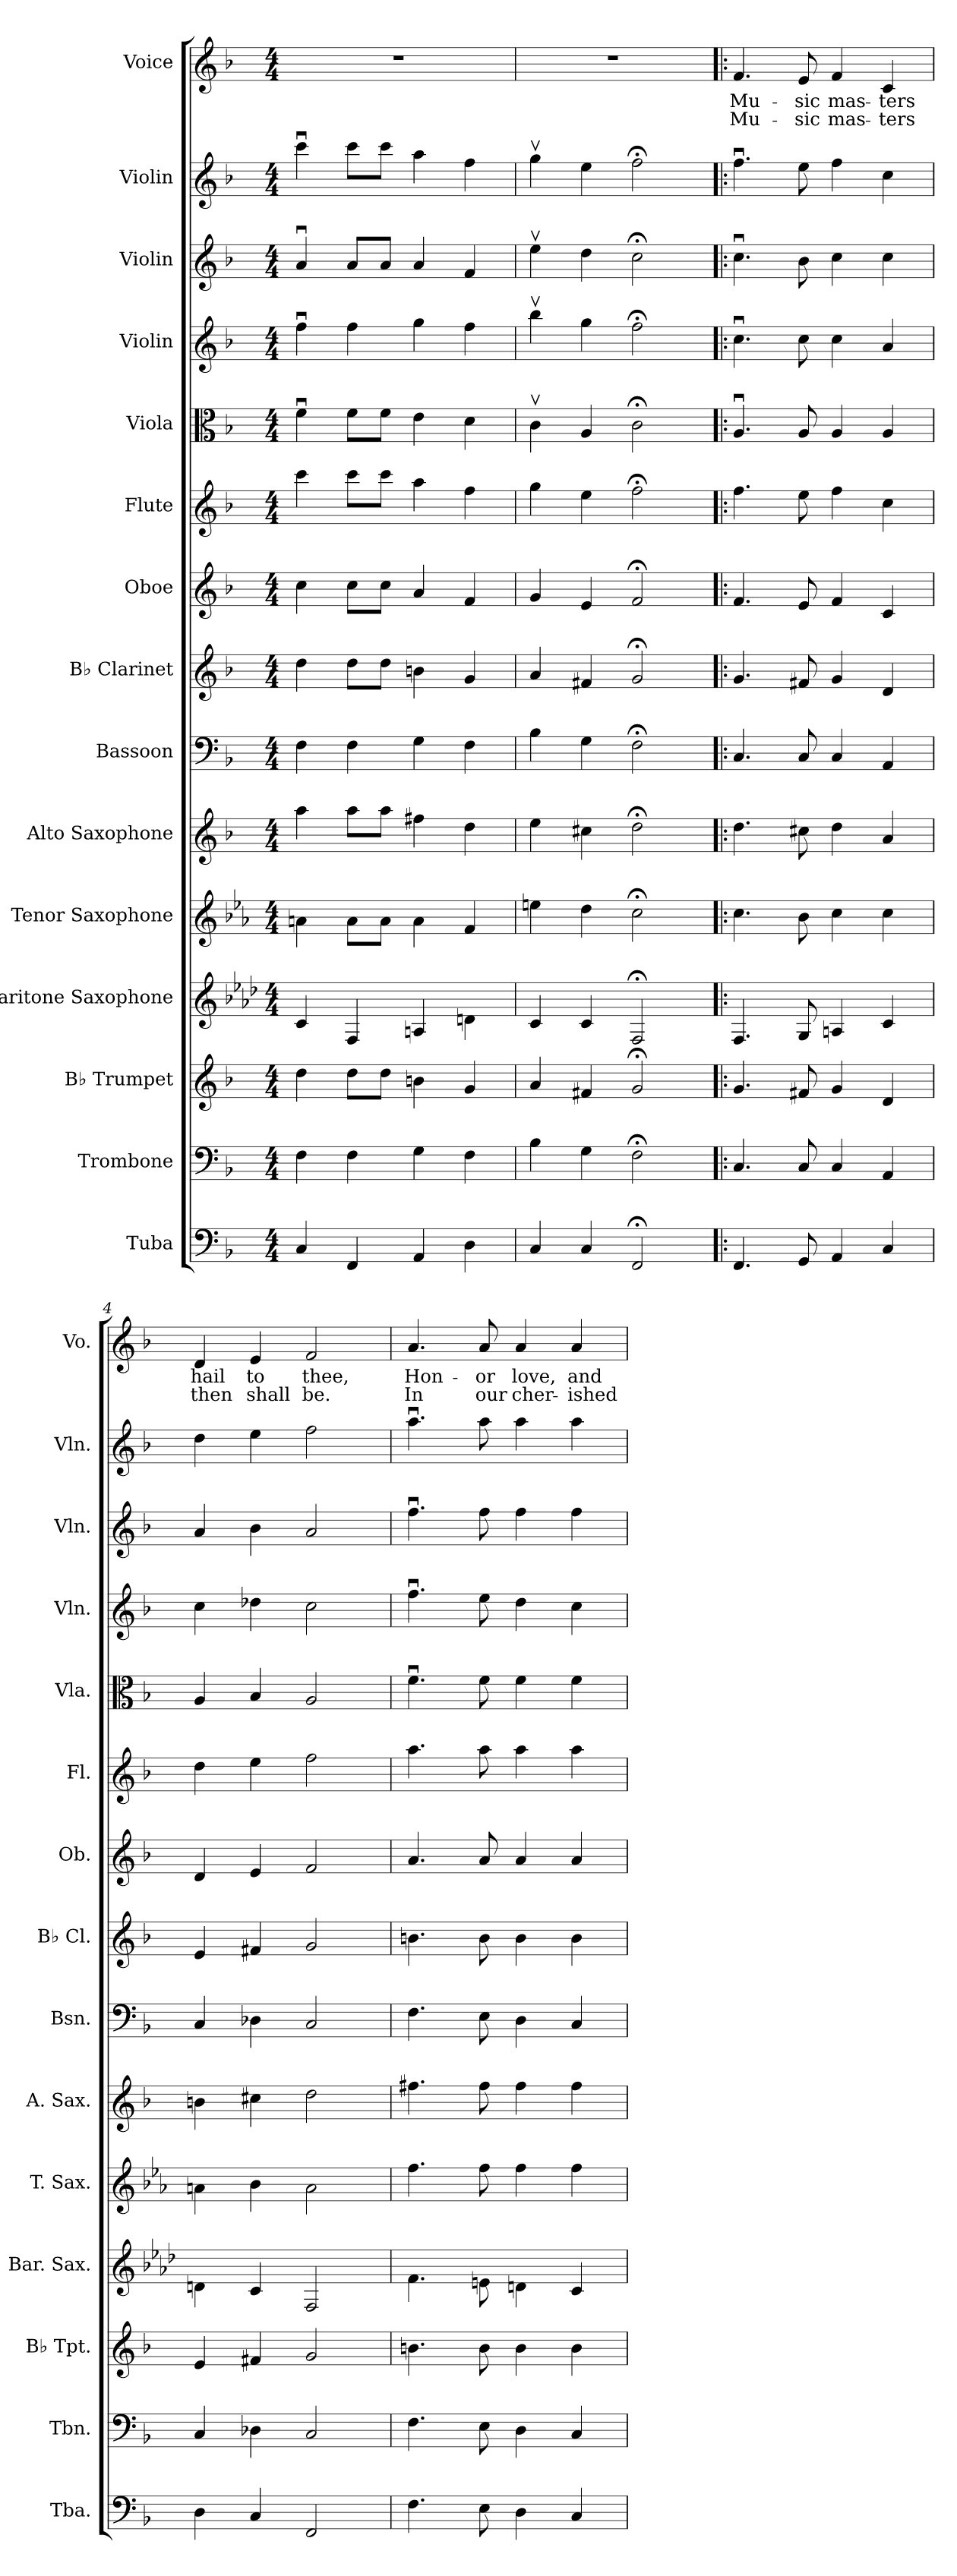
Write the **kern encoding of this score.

**kern	**kern	**kern	**kern	**kern	**kern	**kern	**kern	**kern	**kern	**kern	**kern	**kern	**kern	**kern	**text	**text
*part15	*part14	*part13	*part12	*part11	*part10	*part9	*part8	*part7	*part6	*part5	*part4	*part3	*part2	*part1	*part1	*part1
*staff15	*staff14	*staff13	*staff12	*staff11	*staff10	*staff9	*staff8	*staff7	*staff6	*staff5	*staff4	*staff3	*staff2	*staff1	*staff1	*staff1
*I"Tuba	*I"Trombone	*I"B♭ Trumpet	*I"Baritone Saxophone	*I"Tenor Saxophone	*I"Alto Saxophone	*I"Bassoon	*I"B♭ Clarinet	*I"Oboe	*I"Flute	*I"Viola	*I"Violin	*I"Violin	*I"Violin	*I"Voice	*	*
*I'Tba.	*I'Tbn.	*I'B♭ Tpt.	*I'Bar. Sax.	*I'T. Sax.	*I'A. Sax.	*I'Bsn.	*I'B♭ Cl.	*I'Ob.	*I'Fl.	*I'Vla.	*I'Vln.	*I'Vln.	*I'Vln.	*I'Vo.	*	*
*clefF4	*clefF4	*clefG2	*clefG2	*clefG2	*clefG2	*clefF4	*clefG2	*clefG2	*clefG2	*clefC3	*clefG2	*clefG2	*clefG2	*clefG2	*	*
*	*	*ITrd1c2	*ITrd12c21	*ITrd8c14	*ITrd5c9	*	*ITrd1c2	*	*	*	*	*	*	*	*	*
*k[b-]	*k[b-]	*k[b-e-a-]	*k[b-e-a-d-]	*k[b-e-a-]	*k[b-e-a-d-]	*k[b-]	*k[b-e-a-]	*k[b-]	*k[b-]	*k[b-]	*k[b-]	*k[b-]	*k[b-]	*k[b-]	*	*
*M4/4	*M4/4	*M4/4	*M4/4	*M4/4	*M4/4	*M4/4	*M4/4	*M4/4	*M4/4	*M4/4	*M4/4	*M4/4	*M4/4	*M4/4	*	*
=1	=1	=1	=1	=1	=1	=1	=1	=1	=1	=1	=1	=1	=1	=1	=1	=1
4C/	4F\	4cc\	4C/	4An\	4cc\	4F\	4cc\	4cc\	4ccc\	4fu\	4ffu\	4au/	4cccu\	1r	.	.
4FF/	4F\	8cc\L	4FF/	8A\L	8cc\L	4F\	8cc\L	8cc\L	8ccc\L	8f\L	4ff\	8a/L	8ccc\L	.	.	.
.	.	8cc\J	.	8A\J	8cc\J	.	8cc\J	8cc\J	8ccc\J	8f\J	.	8a/J	8ccc\J	.	.	.
4AA/	4G\	4an\	4AAn/	4A\	4an\	4G\	4an\	4a/	4aa\	4e\	4gg\	4a/	4aa\	.	.	.
4D\	4F\	4f/	4Dn\	4F/	4f\	4F\	4f/	4f/	4ff\	4d\	4ff\	4f/	4ff\	.	.	.
=2	=2	=2	=2	=2	=2	=2	=2	=2	=2	=2	=2	=2	=2	=2	=2	=2
4C/	4B-\	4g/	4C/	4en\	4g\	4B-\	4g/	4g/	4gg\	4cv\	4bb-v\	4eev\	4ggv\	1r	.	.
4C/	4G\	4en/	4C/	4d\	4en\	4G\	4en/	4e/	4ee\	4A/	4gg\	4dd\	4ee\	.	.	.
2FF;</	2F;<\	2f;</	2FF;</	2c;<\	2f;<\	2F;<\	2f;</	2f;</	2ff;<\	2c;<\	2ff;<\	2cc;<\	2ff;<\	.	.	.
=3!|:	=3!|:	=3!|:	=3!|:	=3!|:	=3!|:	=3!|:	=3!|:	=3!|:	=3!|:	=3!|:	=3!|:	=3!|:	=3!|:	=3!|:	=3!|:	=3!|:
!	!	!	!	!	!	!	!	!	!	!	!	!	!	!	!LO:LY:b	!LO:LY:b
4.FF/	4.C/	4.f/	4.FF/	4.c\	4.f\	4.C/	4.f/	4.f/	4.ff\	4.Au/	4.ccu\	4.ccu\	4.ffu\	4.f/	Mu-	Mu-
!	!	!	!	!	!	!	!	!	!	!	!	!	!	!	!LO:LY:b	!LO:LY:b
8GG/	8C/	8en/	8GG/	8B-\	8en\	8C/	8en/	8e/	8ee\	8A/	8cc\	8b-\	8ee\	8e/	-sic	-sic
!	!	!	!	!	!	!	!	!	!	!	!	!	!	!	!LO:LY:b	!LO:LY:b
4AA/	4C/	4f/	4AAn/	4c\	4f\	4C/	4f/	4f/	4ff\	4A/	4cc\	4cc\	4ff\	4f/	mas-	mas-
!	!	!	!	!	!	!	!	!	!	!	!	!	!	!	!LO:LY:b	!LO:LY:b
4C/	4AA/	4c/	4C/	4c\	4c/	4AA/	4c/	4c/	4cc\	4A/	4a/	4cc\	4cc\	4c/	-ters	-ters
=4	=4	=4	=4	=4	=4	=4	=4	=4	=4	=4	=4	=4	=4	=4	=4	=4
!	!	!	!	!	!	!	!	!	!	!	!	!	!	!	!LO:LY:b	!LO:LY:b
4D\	4C/	4d/	4Dn\	4An\	4dn\	4C/	4d/	4d/	4dd\	4A/	4cc\	4a/	4dd\	4d/	hail	then
!	!	!	!	!	!	!	!	!	!	!	!	!	!	!	!LO:LY:b	!LO:LY:b
4C/	4D-X\	4en/	4C/	4B-\	4en\	4D-X\	4en/	4e/	4ee\	4B-/	4dd-X\	4b-\	4ee\	4e/	to	shall
!	!	!	!	!	!	!	!	!	!	!	!	!	!	!	!LO:LY:b	!LO:LY:b
2FF/	2C/	2f/	2FF/	2A\	2f\	2C/	2f/	2f/	2ff\	2A/	2cc\	2a/	2ff\	2f/	thee,	be.
!!LO:PB:g=z
=5	=5	=5	=5	=5	=5	=5	=5	=5	=5	=5	=5	=5	=5	=5	=5	=5
!	!	!	!	!	!	!	!	!	!	!	!	!	!	!	!LO:LY:b	!LO:LY:b
4.F\	4.F\	4.an\	4.F\	4.f\	4.an\	4.F\	4.an\	4.a/	4.aa\	4.fu\	4.ffu\	4.ffu\	4.aau\	4.a/	Hon-	In
!	!	!	!	!	!	!	!	!	!	!	!	!	!	!	!LO:LY:b	!LO:LY:b
8E\	8E\	8a\	8En\	8f\	8a\	8E\	8a\	8a/	8aa\	8f\	8ee\	8ff\	8aa\	8a/	-or	our
!	!	!	!	!	!	!	!	!	!	!	!	!	!	!	!LO:LY:b	!LO:LY:b
4D\	4D\	4a\	4Dn\	4f\	4a\	4D\	4a\	4a/	4aa\	4f\	4dd\	4ff\	4aa\	4a/	love,	cher-
!	!	!	!	!	!	!	!	!	!	!	!	!	!	!	!LO:LY:b	!LO:LY:b
4C/	4C/	4a\	4C/	4f\	4a\	4C/	4a\	4a/	4aa\	4f\	4cc\	4ff\	4aa\	4a/	and	-ished
=	=	=	=	=	=	=	=	=	=	=	=	=	=	=	=	=
*-	*-	*-	*-	*-	*-	*-	*-	*-	*-	*-	*-	*-	*-	*-	*-	*-
